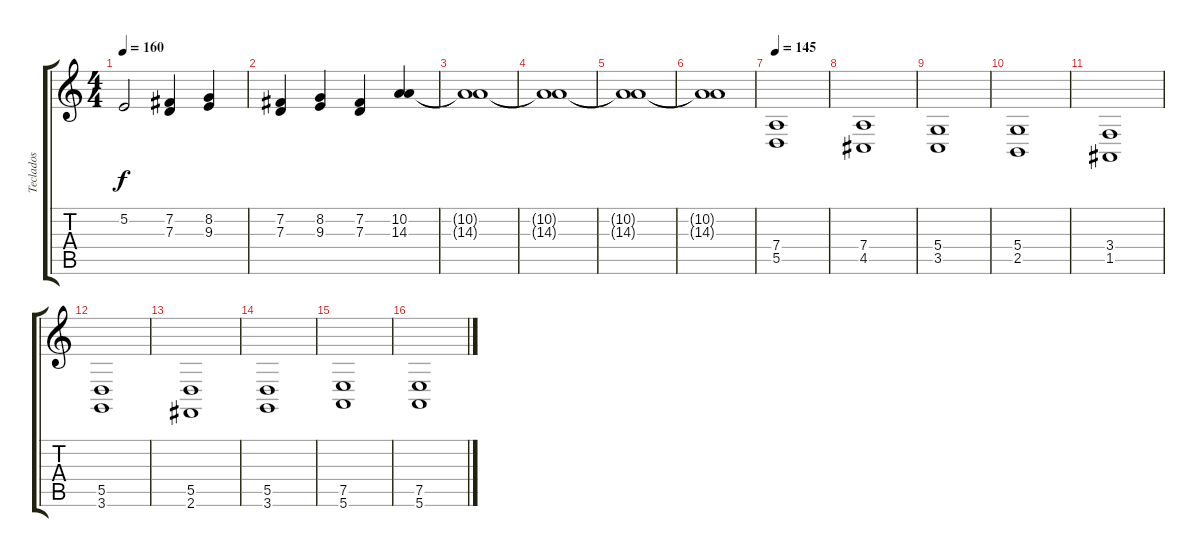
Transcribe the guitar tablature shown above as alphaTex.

\track ("Teclados" "Teclados") {instrument stringensemble1}
\staff {score tabs}
\tuning (E4 B3 G3 D3 A2 E2) {hide}
\ts (4 4)
\tempo 160
\clef g2
\ks c
5.2{t}.2{dy f} (7.2 7.3).4 (8.2 9.3).4 |
(7.2 7.3).4 (8.2 9.3).4 (7.2 7.3).4 (10.2 14.3).4 |
(10.2{t} 14.3{t}).1 |
(10.2{t} 14.3{t}).1 |
(10.2{t} 14.3{t}).1 |
(10.2{t} 14.3{t}).1 |
\tempo 145
(7.4 5.5).1{instrument stringensemble1} |
(7.4 4.5).1 |
(5.4 3.5).1 |
(5.4 2.5).1 |
(3.4 1.5).1 |
(5.5 3.6).1 |
(5.5 2.6).1 |
(5.5 3.6).1 |
(7.5 5.6).1 |
(7.5 5.6).1
